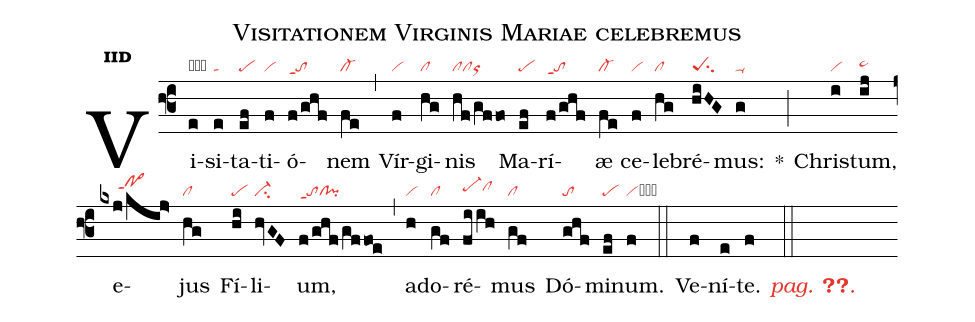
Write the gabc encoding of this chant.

name:Visitationem Virginis Mariae celebremus;
office-part:in;
mode:2d;
nabc-lines:1;
%%
initial-style: 1;
name: Visitationem Virginis Mariae celebremus;
mode: 2;
office-part: Invitatorium;
annotation: Inv.;
annotation: ii;
nabc-lines: 1;
%%
(f3) Vi(e|obta)si(e|ta)ta(ef|pe)ti(f|vi)ó(f/ghf|toppt1)nem(fe|cl-) (,) Vír(f|vi)gi(hg|cl)nis(hf/gffo|clclor) Ma(ef|pe)rí(f/ghf|toppt1)æ(fe|cl-) ce(f|vi)le(hg|cl)bré(hiHG|peSsu2)mus:(g|ta-) <sp>*</sp>(;) Chris(i|vi)tum,(ij|pe~hh) e(kxj/kij>|/////po>hjppt1)jus(hg|cl) Fí(hi|pe)li(hvGF|ci-)um,(f/ghf/gffoe|toppt1cl!pi) (,) ad(h|vi)o(gf|cl)ré(fi/ih|pe-hhclhh)mus(gf|cl) Dó(ghf|to)mi(ef|pe)num.(f|vicb) (::)
<nlba>Ve(f)ní(e)t{e}. <c><i>pag. <v>\pageref{M-ORIP2d}</v>.</i></c></nlba>(f ::)
